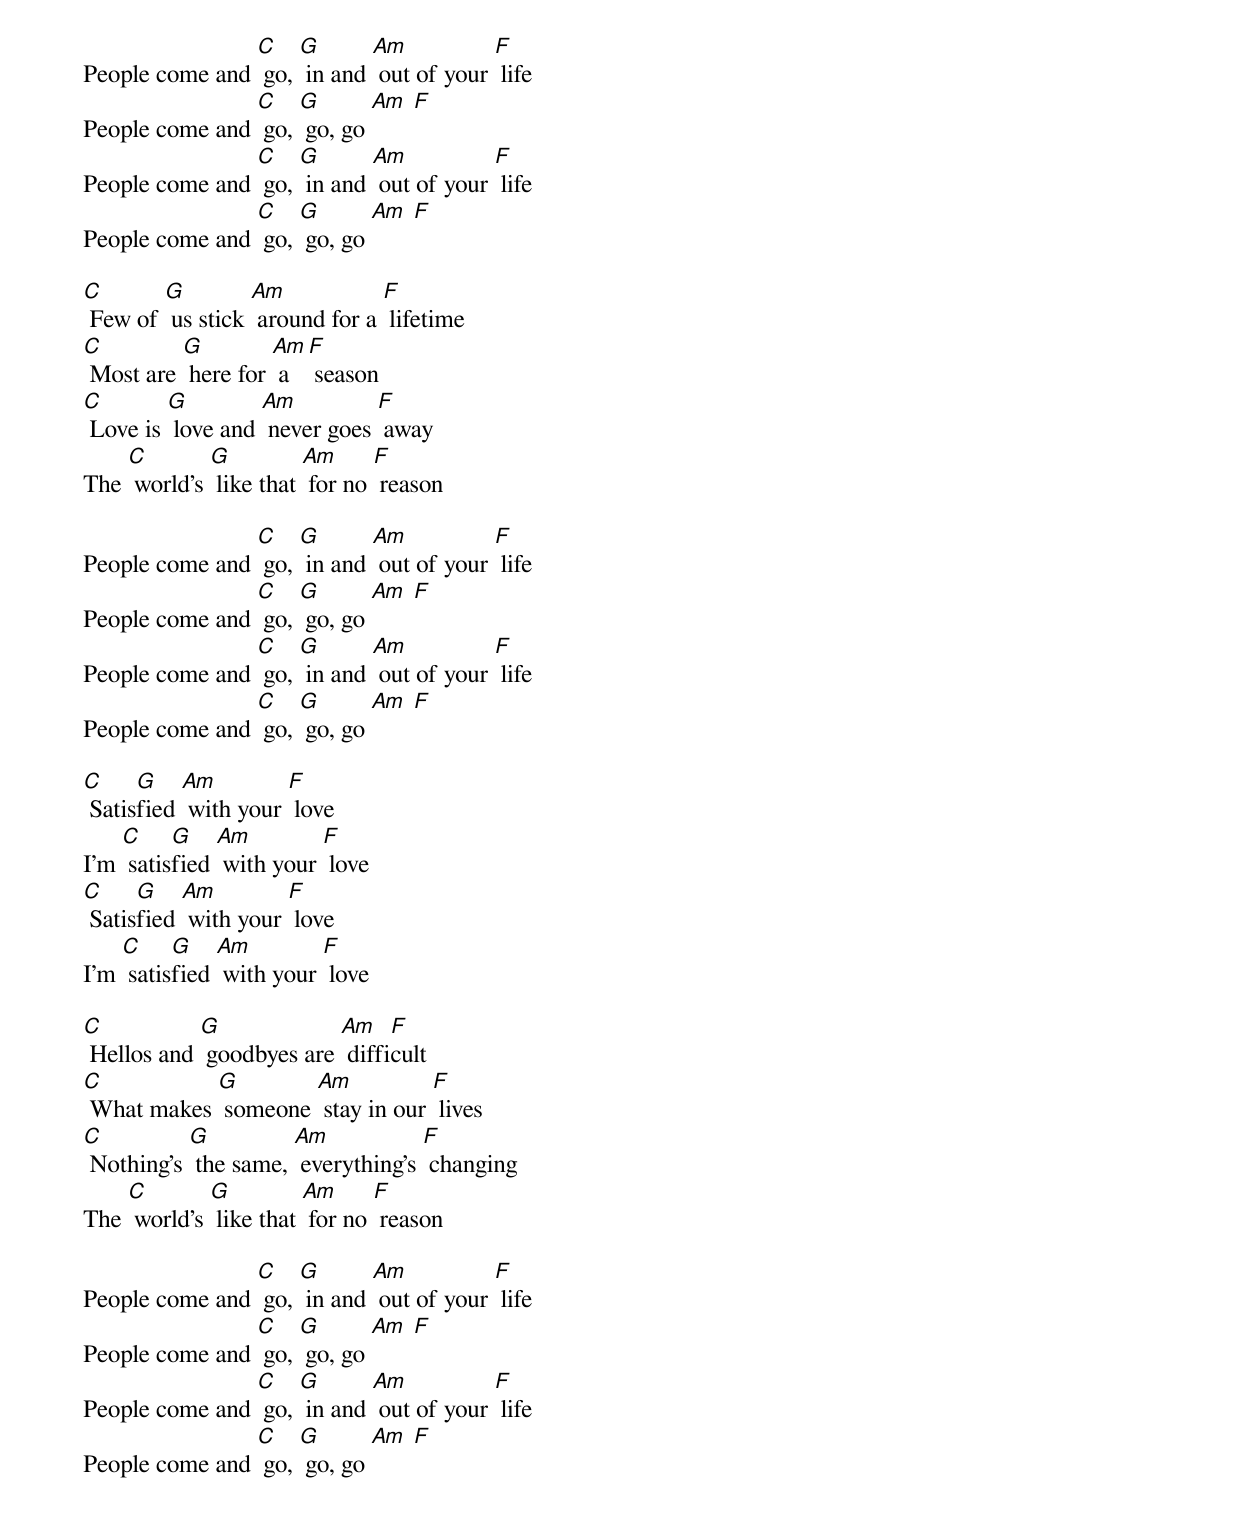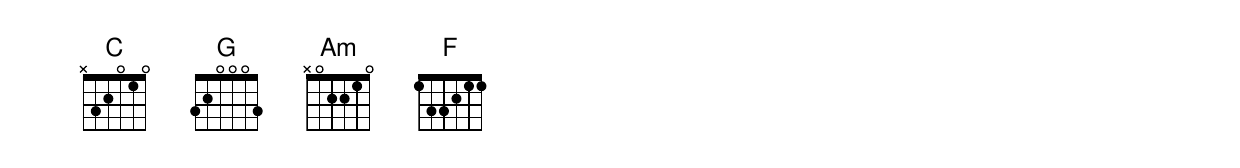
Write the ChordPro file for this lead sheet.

People come and [C] go, [G] in and [Am] out of your [F] life
People come and [C] go, [G] go, go [Am] [F]
People come and [C] go, [G] in and [Am] out of your [F] life
People come and [C] go, [G] go, go [Am] [F]

[C] Few of [G] us stick [Am] around for a [F] lifetime
[C] Most are [G] here for [Am] a [F] season
[C] Love is [G] love and [Am] never goes [F] away
The [C] world’s [G] like that [Am] for no [F] reason

People come and [C] go, [G] in and [Am] out of your [F] life
People come and [C] go, [G] go, go [Am] [F]
People come and [C] go, [G] in and [Am] out of your [F] life
People come and [C] go, [G] go, go [Am] [F]

[C] Satis[G]fied [Am] with your [F] love
I’m [C] satis[G]fied [Am] with your [F] love
[C] Satis[G]fied [Am] with your [F] love
I’m [C] satis[G]fied [Am] with your [F] love

[C] Hellos and [G] goodbyes are [Am] diffi[F]cult
[C] What makes [G] someone [Am] stay in our [F] lives
[C] Nothing’s [G] the same, [Am] everything’s [F] changing
The [C] world’s [G] like that [Am] for no [F] reason

People come and [C] go, [G] in and [Am] out of your [F] life
People come and [C] go, [G] go, go [Am] [F]
People come and [C] go, [G] in and [Am] out of your [F] life
People come and [C] go, [G] go, go [Am] [F]
